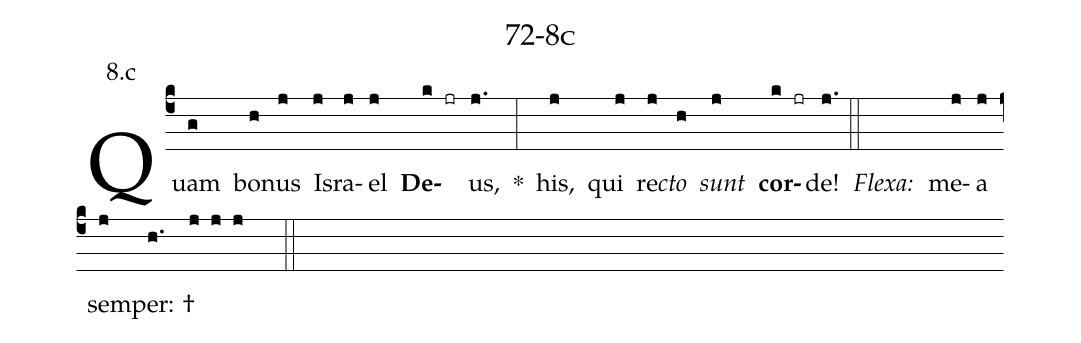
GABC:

name: 72-8c;
annotation: 8.c;
%%
(c4) Quam(g) bo(h)nus(j) Is(j)ra(j)el(j) <b>De</b>(k jr)us,(j.) *(:) his,(j) qui(j) re(j)<i>cto</i>(h) <i>sunt</i>(j) <b>cor</b>(k jr)de!(j.) (::)
<i>Flexa:</i>(////)  me(j)a(j) sem(j)per: †(h.//// j j j  ::)
